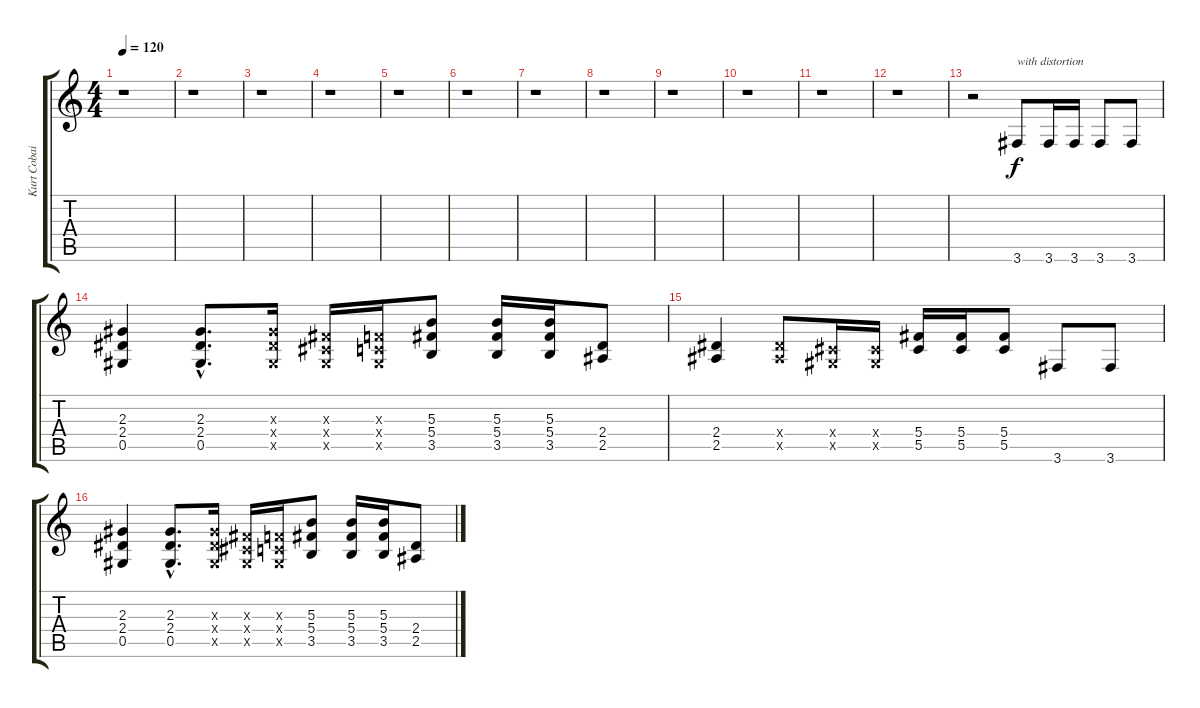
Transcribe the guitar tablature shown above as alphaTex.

\track ("Kurt Cobain (Guitar)" "Kurt Cobai") {instrument overdrivenguitar}
\staff {score tabs}
\tuning (Eb4 Bb3 Gb3 Db3 Ab2 Eb2) {hide}
\ts (4 4)
\tempo 120
\clef g2
\ks c
r.1{dy f instrument overdrivenguitar} |
r.1 |
r.1 |
r.1 |
r.1 |
r.1 |
r.1 |
r.1 |
r.1 |
r.1 |
r.1 |
r.1 |
r.2 3.6.8{txt "with distortion"} 3.6.16 3.6.16 3.6.8 3.6.8 |
(2.3 2.4 0.5).4 (2.3{hac} 2.4{hac} 0.5{hac}).8{d} (2.3{x} 2.4{x} 0.5{x}).16 (0.3{x} 0.4{x} 0.5{x}).16 (-1.3{x} -1.4{x} 0.5{x}).16 (5.3 5.4 3.5).8 (5.3 5.4 3.5).16 (5.3 5.4 3.5).16 (2.4 2.5).8 |
(2.4 2.5).4 (2.4{x} 2.5{x}).8 (0.4{x} 0.5{x}).16 (0.4{x} 0.5{x}).16 (5.4 5.5).16 (5.4 5.5).16 (5.4 5.5).8 3.6.8 3.6.8 |
(2.3 2.4 0.5).4 (2.3{hac} 2.4{hac} 0.5{hac}).8{d} (2.3{x} 2.4{x} 0.5{x}).16 (0.3{x} 0.4{x} 0.5{x}).16 (-1.3{x} -1.4{x} 0.5{x}).16 (5.3 5.4 3.5).8 (5.3 5.4 3.5).16 (5.3 5.4 3.5).16 (2.4 2.5).8
